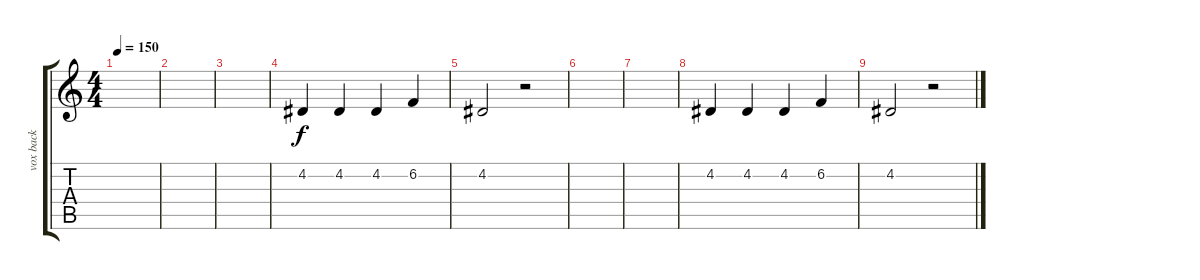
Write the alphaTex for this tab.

\track ("vox back" "vox back") {instrument synthvoice}
\staff {score tabs}
\tuning (E4 B3 G3 D3 A2 E2) {hide}
\ts (4 4)
\tempo 150
\clef g2
\ks c
|
|
|
4.2.4 4.2.4 4.2.4 6.2.4 |
4.2.2 r.2 |
|
|
4.2.4 4.2.4 4.2.4 6.2.4 |
4.2.2 r.2
